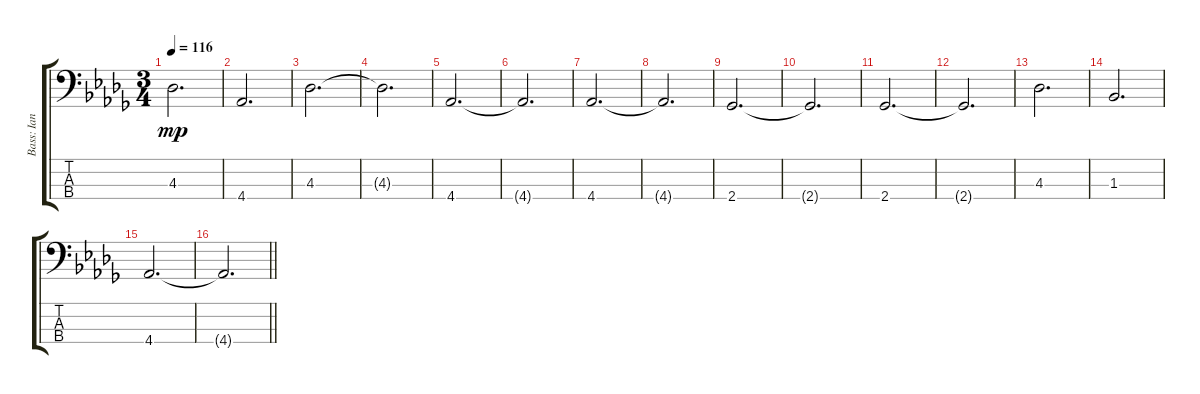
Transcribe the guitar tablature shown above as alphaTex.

\track ("Bass: Ian" "Bass: Ian") {instrument acousticbass}
\staff {score tabs}
\tuning (G2 D2 A1 E1) {hide}
\ts (3 4)
\tempo 116
\clef f4
\ks db
4.3.2{d dy mp} |
4.4.2{d} |
4.3.2{d} |
4.3{t}.2{d} |
4.4.2{d} |
4.4{t}.2{d} |
4.4.2{d} |
4.4{t}.2{d} |
2.4.2{d} |
2.4{t}.2{d} |
2.4.2{d} |
2.4{t}.2{d} |
4.3.2{d} |
1.3.2{d} |
4.4.2{d} |
\barLineRight lightlight
4.4{t}.2{d}
